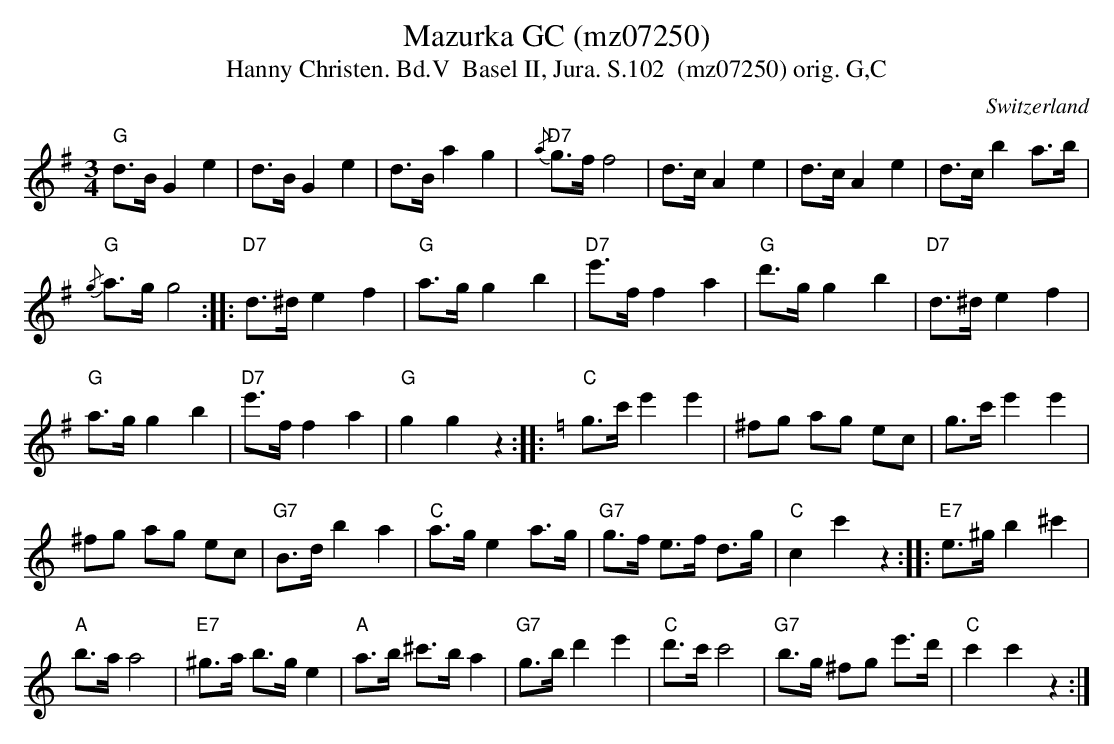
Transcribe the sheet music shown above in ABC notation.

X:1
T: Mazurka GC (mz07250)
T:Hanny Christen. Bd.V  Basel II, Jura. S.102  (mz07250) orig. G,C
M:3/4
L:1/8
O:Switzerland
K:G major
"G"d>BG2e2 | d>BG2e2 | d>Ba2g2 | {/a}"D7"g>ff4 | d>cA2e2 | d>cA2e2 | d>cb2a>b |
{/g}"G"a>gg4 :: "D7"d>^d e2f2 | "G"a>gg2b2 | "D7"e'>ff2 a2 | "G"d'>gg2b2 | "D7"d>^d e2f2 |
"G"a>gg2b2 | "D7"e'>ff2 a2 | "G"g2g2z2 :: [K:C] "C"g>c'e'2e'2 | ^fg ag ec | g>c'e'2e'2 |
^fg ag ec | "G7"B>db2a2 | "C"a>ge2a>g | "G7"g>f e>f d>g | "C"c2c'2z2 :: "E7"e>^g b2^c'2 |
"A"b>aa4 | "E7"^g>a b>ge2 | "A"a>b ^c'>ba2 | "G7"g>bd'2e'2 | "C"d'>c' c'4 | "G7"b>g ^fg  e'>d' | "C"c'2c'2z2 :|
W:
